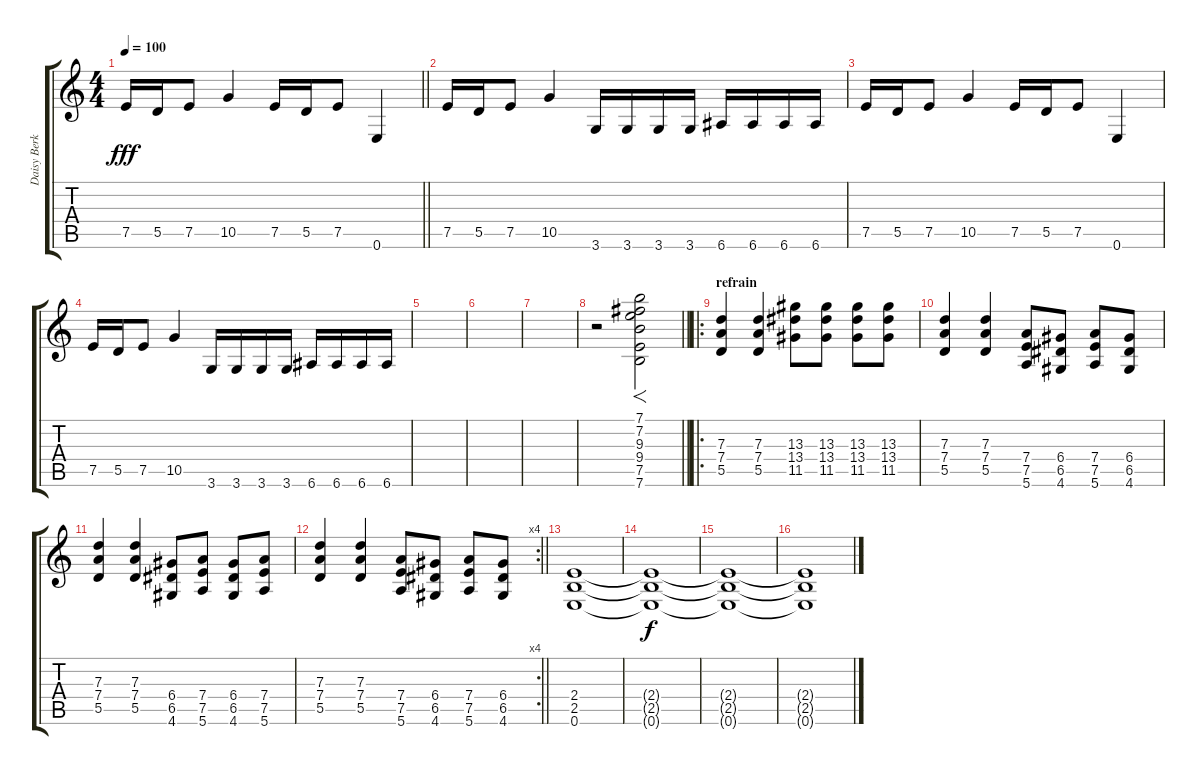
\track ("Daisy Berkowitz (guitars)" "Daisy Berk") {instrument overdrivenguitar}
\staff {score tabs}
\tuning (E4 B3 G3 D3 A2 E2) {hide}
\ts (4 4)
\tempo 100
\clef g2
\barLineRight lightlight
\ks c
7.5.16{dy fff} 5.5.16 7.5.8 10.5.4 7.5.16 5.5.16 7.5.8 0.6.4 |
7.5.16 5.5.16 7.5.8 10.5.4 3.6.16 3.6.16 3.6.16 3.6.16 6.6.16 6.6.16 6.6.16 6.6.16 |
7.5.16 5.5.16 7.5.8 10.5.4 7.5.16 5.5.16 7.5.8 0.6.4 |
7.5.16 5.5.16 7.5.8 10.5.4 3.6.16 3.6.16 3.6.16 3.6.16 6.6.16 6.6.16 6.6.16 6.6.16 |
|
|
|
\barLineRight lightlight
r.2 (7.1 7.2 9.3 9.4 7.5 7.6).2{f} |
\ro
\section ("" "refrain")
(7.3 7.4 5.5).4 (7.3 7.4 5.5).4 (13.3 13.4 11.5).8 (13.3 13.4 11.5).8 (13.3 13.4 11.5).8 (13.3 13.4 11.5).8 |
(7.3 7.4 5.5).4 (7.3 7.4 5.5).4 (7.4 7.5 5.6).8 (6.4 6.5 4.6).8 (7.4 7.5 5.6).8 (6.4 6.5 4.6).8 |
(7.3 7.4 5.5).4 (7.3 7.4 5.5).4 (6.4 6.5 4.6).8 (7.4 7.5 5.6).8 (6.4 6.5 4.6).8 (7.4 7.5 5.6).8 |
\rc 4
\barLineRight lightlight
(7.3 7.4 5.5).4 (7.3 7.4 5.5).4 (7.4 7.5 5.6).8 (6.4 6.5 4.6).8 (7.4 7.5 5.6).8 (6.4 6.5 4.6).8 |
(2.4 2.5 0.6).1{volume 8} |
(2.4{t} 2.5{t} 0.6{t}).1{dy f} |
(2.4{t} 2.5{t} 0.6{t}).1 |
(2.4{t} 2.5{t} 0.6{t}).1
